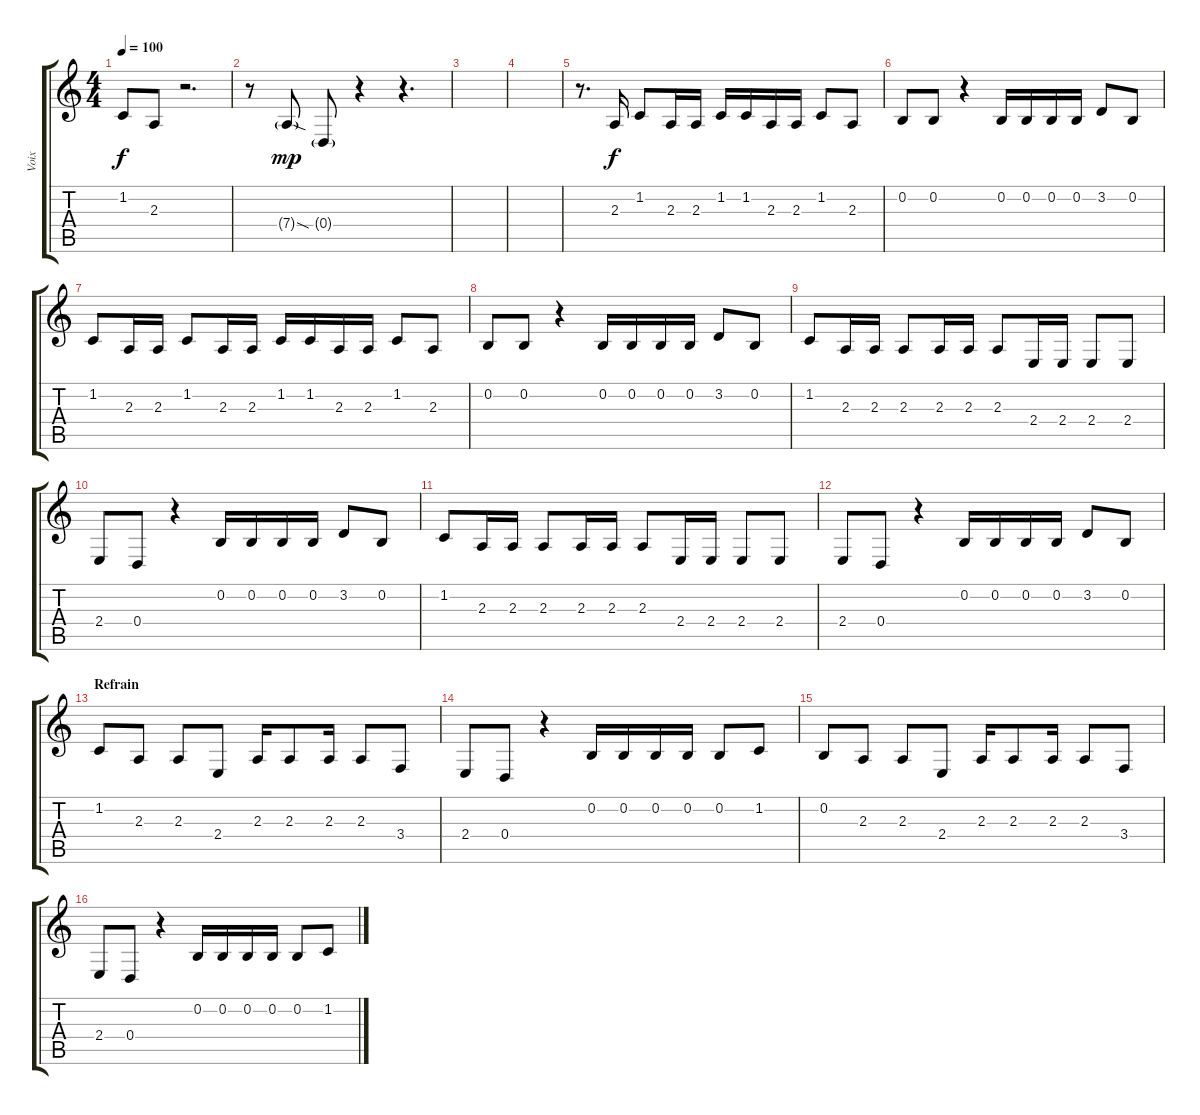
\track ("Voix" "Voix") {instrument tenorsax}
\staff {score tabs}
\tuning (E4 B3 G3 D3 A2 E2) {hide}
\ts (4 4)
\tempo 100
\clef g2
\ks c
1.2.8{dy f} 2.3.8 r.2{d} |
r.8 7.4{sod g}.8{dy mp} 0.4{g}.8 r.4 r.4{d} |
|
|
r.8{d} 2.3.16{dy f} 1.2.8 2.3.16 2.3.16 1.2.16 1.2.16 2.3.16 2.3.16 1.2.8 2.3.8 |
0.2.8 0.2.8 r.4 0.2.16 0.2.16 0.2.16 0.2.16 3.2.8 0.2.8 |
1.2.8 2.3.16 2.3.16 1.2.8 2.3.16 2.3.16 1.2.16 1.2.16 2.3.16 2.3.16 1.2.8 2.3.8 |
0.2.8 0.2.8 r.4 0.2.16 0.2.16 0.2.16 0.2.16 3.2.8 0.2.8 |
1.2.8 2.3.16 2.3.16 2.3.8 2.3.16 2.3.16 2.3.8 2.4.16 2.4.16 2.4.8 2.4.8 |
2.4.8 0.4.8 r.4 0.2.16 0.2.16 0.2.16 0.2.16 3.2.8 0.2.8 |
1.2.8 2.3.16 2.3.16 2.3.8 2.3.16 2.3.16 2.3.8 2.4.16 2.4.16 2.4.8 2.4.8 |
2.4.8 0.4.8 r.4 0.2.16 0.2.16 0.2.16 0.2.16 3.2.8 0.2.8 |
\section ("" "Refrain")
1.2.8 2.3.8 2.3.8 2.4.8 2.3.16 2.3.8 2.3.16 2.3.8 3.4.8 |
2.4.8 0.4.8 r.4 0.2.16 0.2.16 0.2.16 0.2.16 0.2.8 1.2.8 |
0.2.8 2.3.8 2.3.8 2.4.8 2.3.16 2.3.8 2.3.16 2.3.8 3.4.8 |
2.4.8 0.4.8 r.4 0.2.16 0.2.16 0.2.16 0.2.16 0.2.8 1.2.8
